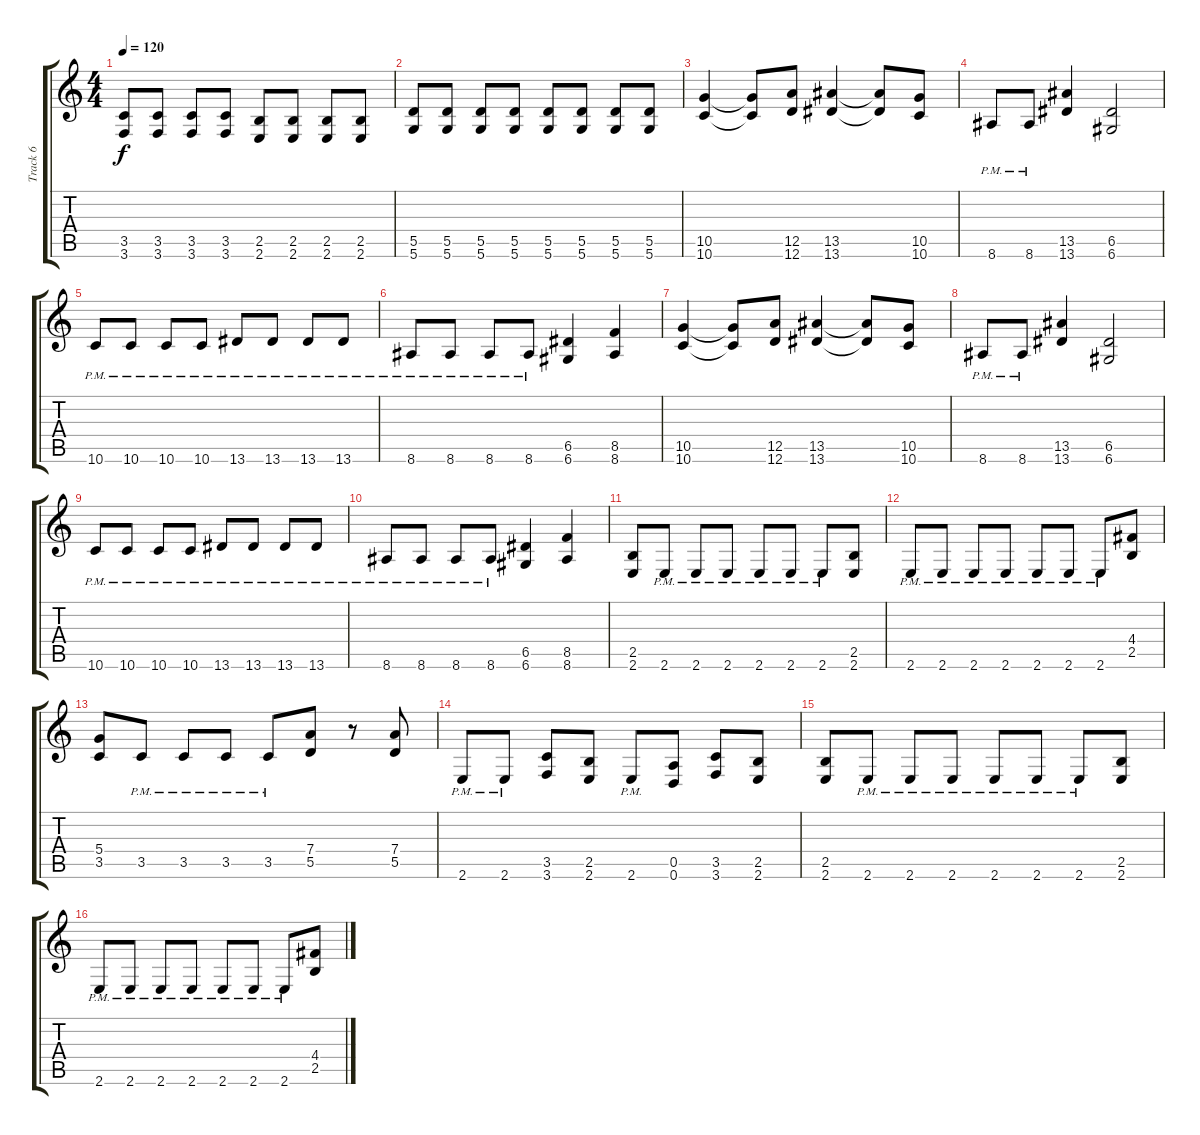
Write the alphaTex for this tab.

\track ("Track 6" "Track 6") {instrument distortionguitar}
\staff {score tabs}
\tuning (E4 B3 G3 D3 A2 D2) {hide}
\ts (4 4)
\tempo 120
\clef g2
\ks c
(3.5 3.6).8{dy f} (3.5 3.6).8 (3.5 3.6).8 (3.5 3.6).8 (2.5 2.6).8 (2.5 2.6).8 (2.5 2.6).8 (2.5 2.6).8 |
(5.5 5.6).8 (5.5 5.6).8 (5.5 5.6).8 (5.5 5.6).8 (5.5 5.6).8 (5.5 5.6).8 (5.5 5.6).8 (5.5 5.6).8 |
(10.5 10.6).4 (10.5{t} 10.6{t}).8 (12.5 12.6).8 (13.5 13.6).4 (13.5{t} 13.6{t}).8 (10.5 10.6).8 |
8.6{pm}.8 8.6{pm}.8 (13.5 13.6).4 (6.5 6.6).2 |
10.6{pm}.8 10.6{pm}.8 10.6{pm}.8 10.6{pm}.8 13.6{pm}.8 13.6{pm}.8 13.6{pm}.8 13.6{pm}.8 |
8.6{pm}.8 8.6{pm}.8 8.6{pm}.8 8.6{pm}.8 (6.5 6.6).4 (8.5 8.6).4 |
(10.5 10.6).4 (10.5{t} 10.6{t}).8 (12.5 12.6).8 (13.5 13.6).4 (13.5{t} 13.6{t}).8 (10.5 10.6).8 |
8.6{pm}.8 8.6{pm}.8 (13.5 13.6).4 (6.5 6.6).2 |
10.6{pm}.8 10.6{pm}.8 10.6{pm}.8 10.6{pm}.8 13.6{pm}.8 13.6{pm}.8 13.6{pm}.8 13.6{pm}.8 |
8.6{pm}.8 8.6{pm}.8 8.6{pm}.8 8.6{pm}.8 (6.5 6.6).4 (8.5 8.6).4 |
(2.5 2.6).8 2.6{pm}.8 2.6{pm}.8 2.6{pm}.8 2.6{pm}.8 2.6{pm}.8 2.6{pm}.8 (2.5 2.6).8 |
2.6{pm}.8 2.6{pm}.8 2.6{pm}.8 2.6{pm}.8 2.6{pm}.8 2.6{pm}.8 2.6{pm}.8 (4.4 2.5).8 |
(5.4 3.5).8 3.5{pm}.8 3.5{pm}.8 3.5{pm}.8 3.5{pm}.8 (7.4 5.5).8 r.8 (7.4 5.5).8 |
2.6{pm}.8 2.6{pm}.8 (3.5 3.6).8 (2.5 2.6).8 2.6{pm}.8 (0.5 0.6).8 (3.5 3.6).8 (2.5 2.6).8 |
(2.5 2.6).8 2.6{pm}.8 2.6{pm}.8 2.6{pm}.8 2.6{pm}.8 2.6{pm}.8 2.6{pm}.8 (2.5 2.6).8 |
2.6{pm}.8 2.6{pm}.8 2.6{pm}.8 2.6{pm}.8 2.6{pm}.8 2.6{pm}.8 2.6{pm}.8 (4.4 2.5).8
